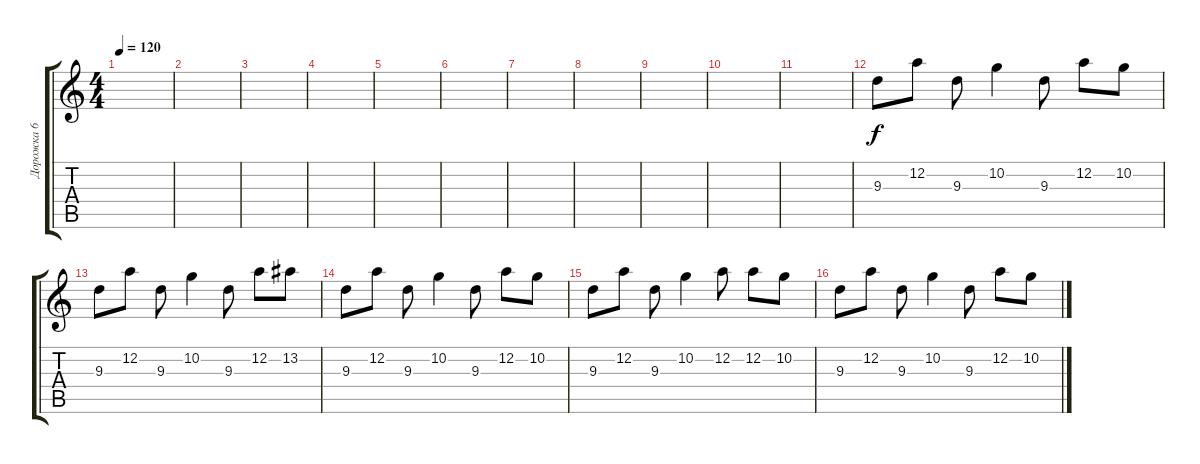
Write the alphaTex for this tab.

\track ("Дорожка 6" "Дорожка 6") {instrument distortionguitar}
\staff {score tabs}
\tuning (D4 A3 F3 C3 G2 D2) {hide}
\ts (4 4)
\tempo 120
\clef g2
\ks c
|
|
|
|
|
|
|
|
|
|
|
9.3.8 12.2.8 9.3.8 10.2.4 9.3.8 12.2.8 10.2.8 |
9.3.8 12.2.8 9.3.8 10.2.4 9.3.8 12.2.8 13.2.8 |
9.3.8 12.2.8 9.3.8 10.2.4 9.3.8 12.2.8 10.2.8 |
9.3.8 12.2.8 9.3.8 10.2.4 12.2.8 12.2.8 10.2.8 |
9.3.8 12.2.8 9.3.8 10.2.4 9.3.8 12.2.8 10.2.8
